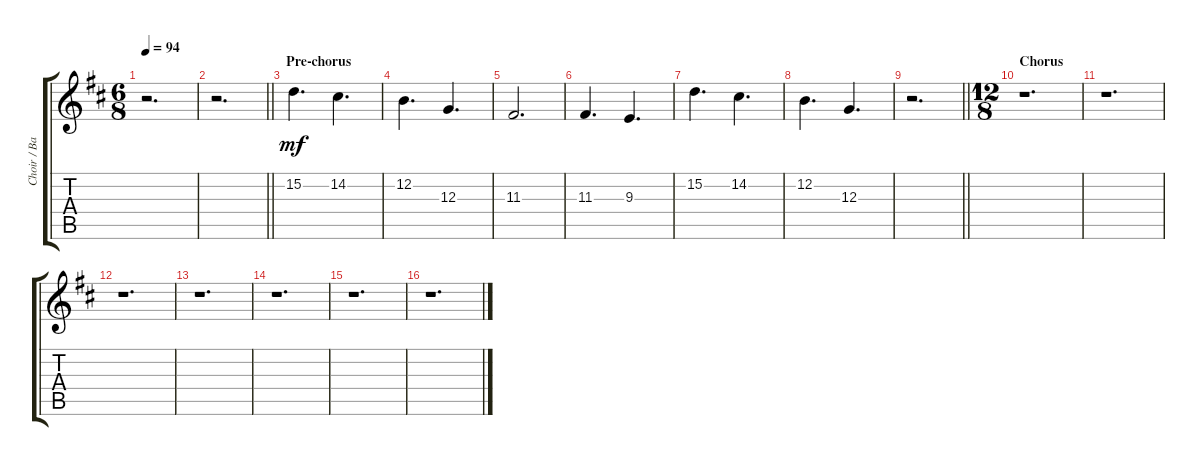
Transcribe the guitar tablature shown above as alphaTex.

\track ("Choir / Backing Vocals" "Choir / Ba") {instrument choiraahs}
\staff {score tabs}
\tuning (E4 B3 G3 D3 A2 E2) {hide}
\ts (6 8)
\tempo 94
\clef g2
\ks bminor
r.2{d dy f} |
\barLineRight lightlight
r.2{d} |
\section ("" "Pre-chorus")
15.2.4{d dy mf} 14.2.4{d} |
12.2.4{d} 12.3.4{d} |
11.3.2{d} |
11.3.4{d} 9.3.4{d} |
15.2.4{d} 14.2.4{d} |
12.2.4{d} 12.3.4{d} |
\barLineRight lightlight
r.2{d} |
\ts (12 8)
\section ("" "Chorus")
r.1{d} |
r.1{d} |
r.1{d} |
r.1{d} |
r.1{d} |
r.1{d} |
r.1{d}
